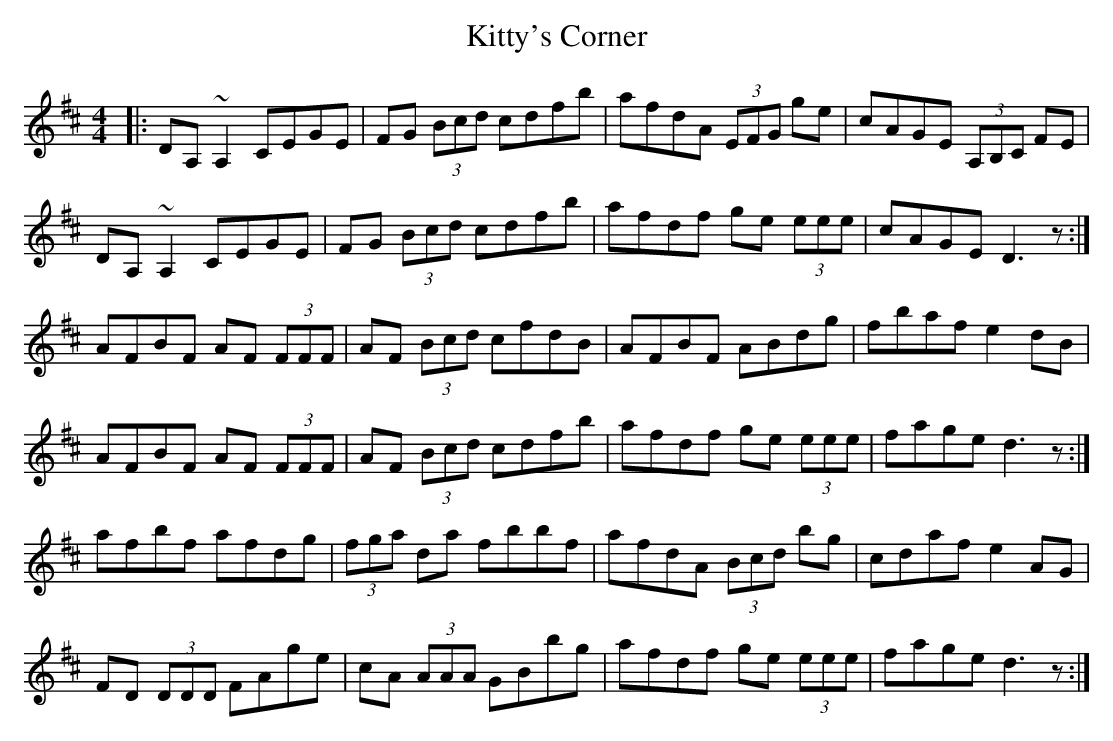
X:1
T: Kitty's Corner
M: 4/4
L: 1/8
K: Dmaj
|:DA, ~A,2 CEGE|FG (3Bcd cdfb|afdA (3EFG ge|cAGE (3A,B,C FE|
DA, ~A,2 CEGE|FG (3Bcd cdfb|afdf ge (3eee|cAGE D3z:|
AFBF AF (3FFF|AF (3Bcd cfdB|AFBF ABdg|fbaf e2 dB|
AFBF AF (3FFF|AF (3Bcd cdfb|afdf ge (3eee|fage d3z:|
afbf afdg|(3fga da fbbf|afdA (3Bcd bg|cdaf e2 AG|
FD (3DDD FAge|cA (3AAA GBbg|afdf ge (3eee|fage d3z:|
